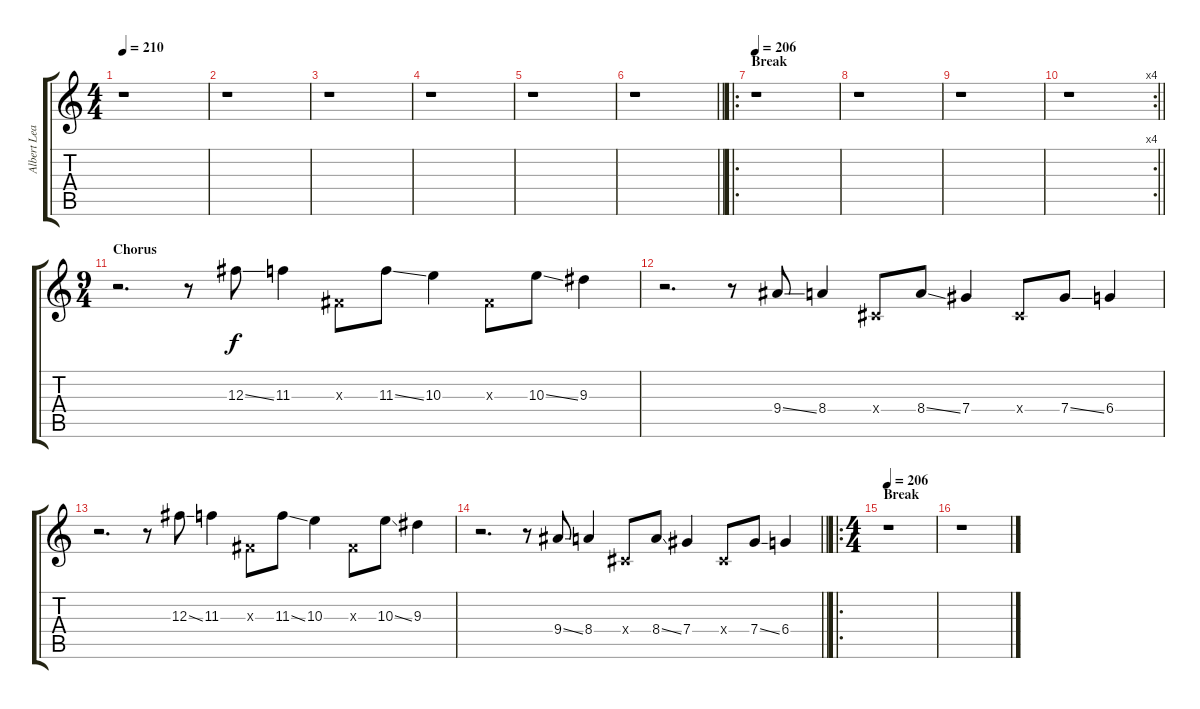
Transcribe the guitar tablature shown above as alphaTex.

\track ("Albert Lead" "Albert Lea") {instrument distortionguitar}
\staff {score tabs}
\tuning (Eb4 Bb3 Gb3 Db3 Ab2 Eb2) {hide}
\ts (4 4)
\tempo 210
\clef g2
\ks c
r.1{dy f} |
r.1 |
r.1 |
r.1 |
r.1 |
\barLineRight lightlight
r.1 |
\ro
\section ("" "Break")
\tempo 206
r.1 |
r.1 |
r.1 |
\rc 4
\barLineRight lightlight
r.1 |
\ts (9 4)
\section ("" "Chorus")
r.2{d} r.8 12.3{ss}.8 11.3.4 0.3{x}.8 11.3{ss}.8 10.3.4 0.3{x}.8 10.3{ss}.8 9.3.4 |
r.2{d} r.8 9.4{ss}.8 8.4.4 0.4{x}.8 8.4{ss}.8 7.4.4 0.4{x}.8 7.4{ss}.8 6.4.4 |
r.2{d} r.8 12.3{ss}.8 11.3.4 0.3{x}.8 11.3{ss}.8 10.3.4 0.3{x}.8 10.3{ss}.8 9.3.4 |
\barLineRight lightlight
r.2{d} r.8 9.4{ss}.8 8.4.4 0.4{x}.8 8.4{ss}.8 7.4.4 0.4{x}.8 7.4{ss}.8 6.4.4 |
\ro
\ts (4 4)
\section ("" "Break")
\tempo 206
r.1 |
r.1
